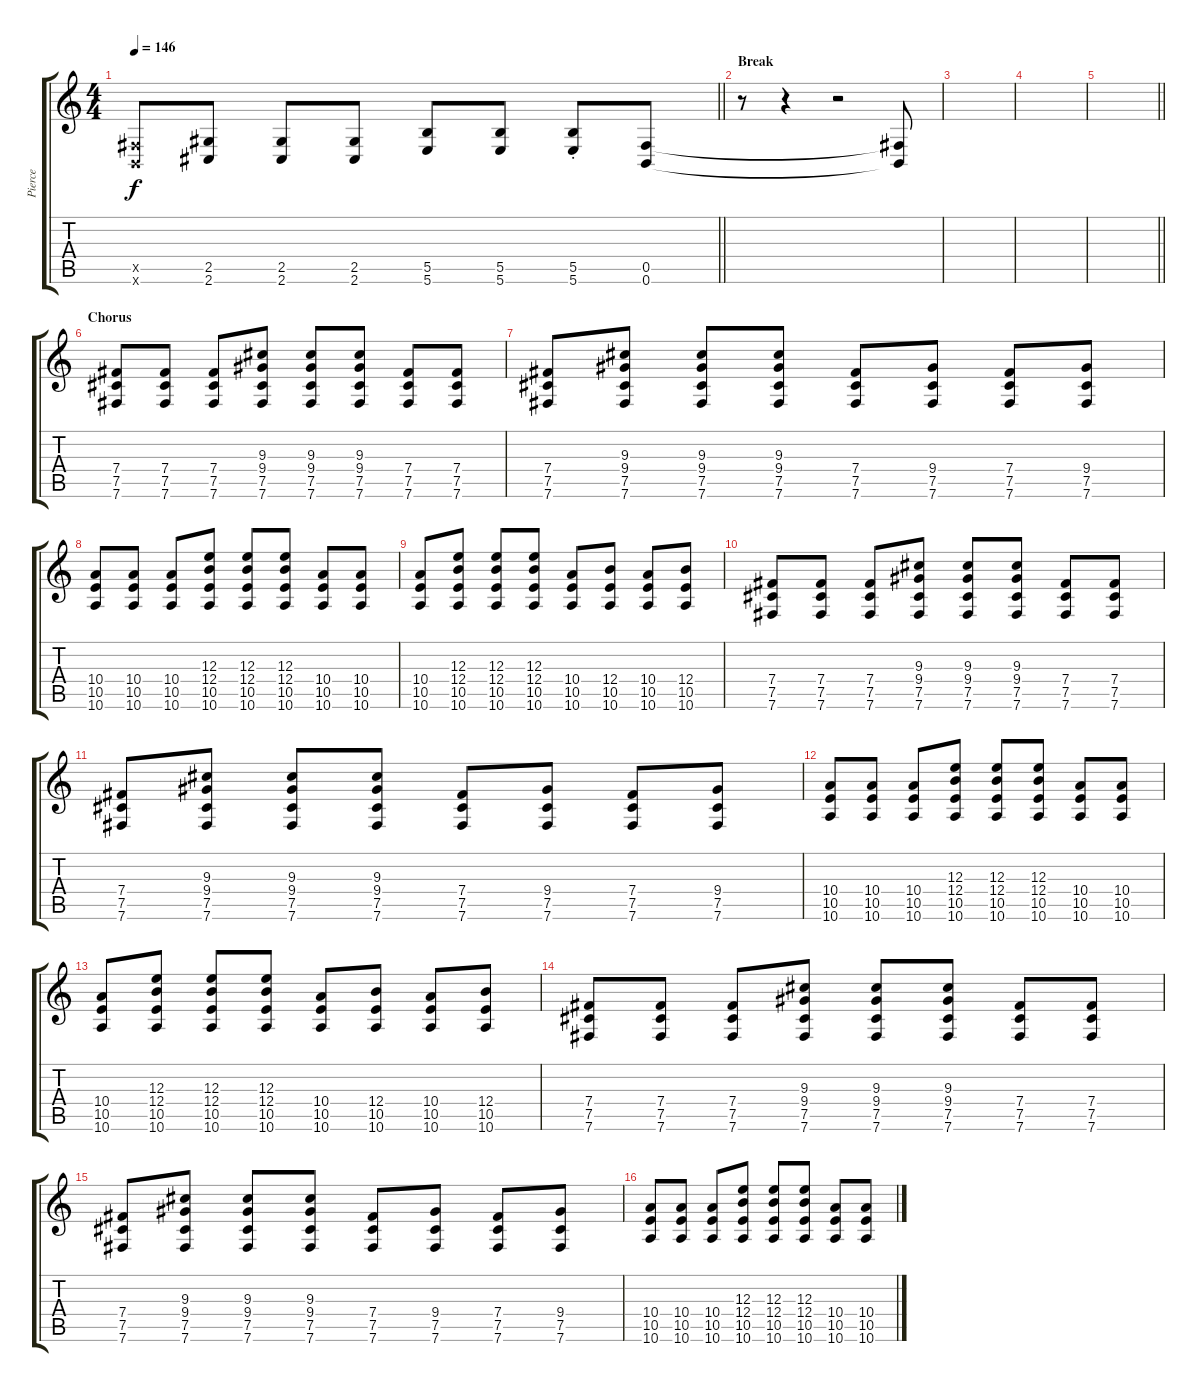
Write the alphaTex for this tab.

\track ("Pierce " "Pierce ") {instrument distortionguitar}
\staff {score tabs}
\tuning (Db4 Ab3 E3 B2 Gb2 B1) {hide}
\ts (4 4)
\tempo 146
\clef g2
\barLineRight lightlight
\ks c
(0.5{x} 0.6{x}).8{dy f} (2.5 2.6).8 (2.5 2.6).8 (2.5 2.6).8 (5.5 5.6).8 (5.5 5.6).8 (5.5{st} 5.6{st}).8 (0.5 0.6).8 |
\section ("" "Break")
r.8 r.4 r.2 (0.5{t} 0.6{t}).8 |
|
|
\barLineRight lightlight
|
\section ("" "Chorus")
(7.4 7.5 7.6).8 (7.4 7.5 7.6).8 (7.4 7.5 7.6).8 (9.3 9.4 7.5 7.6).8 (9.3 9.4 7.5 7.6).8 (9.3 9.4 7.5 7.6).8 (7.4 7.5 7.6).8 (7.4 7.5 7.6).8 |
(7.4 7.5 7.6).8 (9.3 9.4 7.5 7.6).8 (9.3 9.4 7.5 7.6).8 (9.3 9.4 7.5 7.6).8 (7.4 7.5 7.6).8 (9.4 7.5 7.6).8 (7.4 7.5 7.6).8 (9.4 7.5 7.6).8 |
(10.4 10.5 10.6).8 (10.4 10.5 10.6).8 (10.4 10.5 10.6).8 (12.3 12.4 10.5 10.6).8 (12.3 12.4 10.5 10.6).8 (12.3 12.4 10.5 10.6).8 (10.4 10.5 10.6).8 (10.4 10.5 10.6).8 |
(10.4 10.5 10.6).8 (12.3 12.4 10.5 10.6).8 (12.3 12.4 10.5 10.6).8 (12.3 12.4 10.5 10.6).8 (10.4 10.5 10.6).8 (12.4 10.5 10.6).8 (10.4 10.5 10.6).8 (12.4 10.5 10.6).8 |
(7.4 7.5 7.6).8 (7.4 7.5 7.6).8 (7.4 7.5 7.6).8 (9.3 9.4 7.5 7.6).8 (9.3 9.4 7.5 7.6).8 (9.3 9.4 7.5 7.6).8 (7.4 7.5 7.6).8 (7.4 7.5 7.6).8 |
(7.4 7.5 7.6).8 (9.3 9.4 7.5 7.6).8 (9.3 9.4 7.5 7.6).8 (9.3 9.4 7.5 7.6).8 (7.4 7.5 7.6).8 (9.4 7.5 7.6).8 (7.4 7.5 7.6).8 (9.4 7.5 7.6).8 |
(10.4 10.5 10.6).8 (10.4 10.5 10.6).8 (10.4 10.5 10.6).8 (12.3 12.4 10.5 10.6).8 (12.3 12.4 10.5 10.6).8 (12.3 12.4 10.5 10.6).8 (10.4 10.5 10.6).8 (10.4 10.5 10.6).8 |
(10.4 10.5 10.6).8 (12.3 12.4 10.5 10.6).8 (12.3 12.4 10.5 10.6).8 (12.3 12.4 10.5 10.6).8 (10.4 10.5 10.6).8 (12.4 10.5 10.6).8 (10.4 10.5 10.6).8 (12.4 10.5 10.6).8 |
(7.4 7.5 7.6).8 (7.4 7.5 7.6).8 (7.4 7.5 7.6).8 (9.3 9.4 7.5 7.6).8 (9.3 9.4 7.5 7.6).8 (9.3 9.4 7.5 7.6).8 (7.4 7.5 7.6).8 (7.4 7.5 7.6).8 |
(7.4 7.5 7.6).8 (9.3 9.4 7.5 7.6).8 (9.3 9.4 7.5 7.6).8 (9.3 9.4 7.5 7.6).8 (7.4 7.5 7.6).8 (9.4 7.5 7.6).8 (7.4 7.5 7.6).8 (9.4 7.5 7.6).8 |
(10.4 10.5 10.6).8 (10.4 10.5 10.6).8 (10.4 10.5 10.6).8 (12.3 12.4 10.5 10.6).8 (12.3 12.4 10.5 10.6).8 (12.3 12.4 10.5 10.6).8 (10.4 10.5 10.6).8 (10.4 10.5 10.6).8
